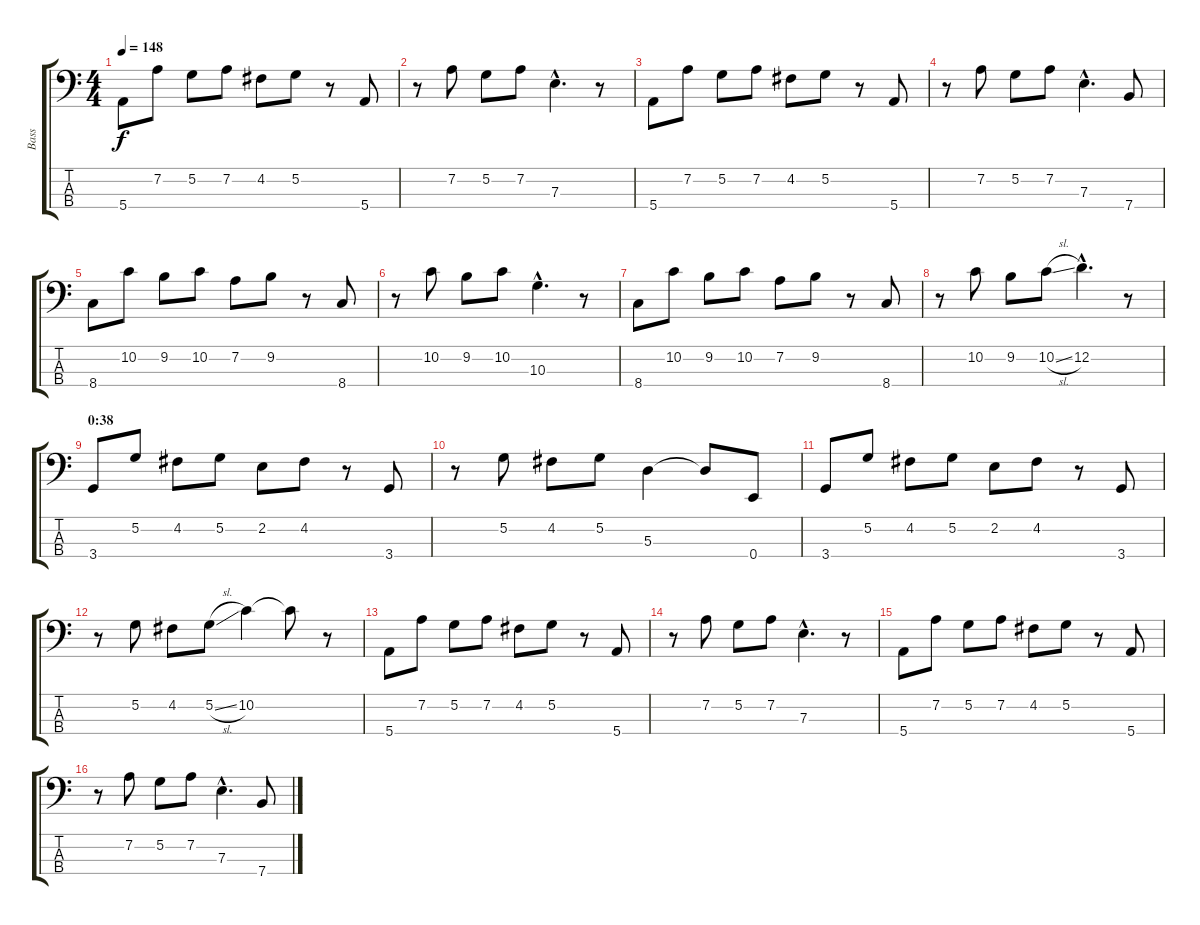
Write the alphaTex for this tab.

\track ("Bass" "Bass") {instrument electricbasspick}
\staff {score tabs}
\tuning (G2 D2 A1 E1) {hide}
\ts (4 4)
\tempo 148
\clef f4
\ks c
5.4.8{dy f} 7.2.8 5.2.8 7.2.8 4.2.8 5.2.8 r.8 5.4.8 |
r.8 7.2.8 5.2.8 7.2.8 7.3{hac}.4{d} r.8 |
5.4.8 7.2.8 5.2.8 7.2.8 4.2.8 5.2.8 r.8 5.4.8 |
r.8 7.2.8 5.2.8 7.2.8 7.3{hac}.4{d} 7.4.8 |
8.4.8 10.2.8 9.2.8 10.2.8 7.2.8 9.2.8 r.8 8.4.8 |
r.8 10.2.8 9.2.8 10.2.8 10.3{hac}.4{d} r.8 |
8.4.8 10.2.8 9.2.8 10.2.8 7.2.8 9.2.8 r.8 8.4.8 |
r.8 10.2.8 9.2.8 10.2{sl}.8 12.2{hac}.4{d} r.8 |
\section ("" "0:38")
3.4.8 5.2.8 4.2.8 5.2.8 2.2.8 4.2.8 r.8 3.4.8 |
r.8 5.2.8 4.2.8 5.2.8 5.3.4 5.3{t}.8 0.4.8 |
3.4.8 5.2.8 4.2.8 5.2.8 2.2.8 4.2.8 r.8 3.4.8 |
r.8 5.2.8 4.2.8 5.2{sl}.8 10.2.4 10.2{t}.8 r.8 |
5.4.8 7.2.8 5.2.8 7.2.8 4.2.8 5.2.8 r.8 5.4.8 |
r.8 7.2.8 5.2.8 7.2.8 7.3{hac}.4{d} r.8 |
5.4.8 7.2.8 5.2.8 7.2.8 4.2.8 5.2.8 r.8 5.4.8 |
r.8 7.2.8 5.2.8 7.2.8 7.3{hac}.4{d} 7.4.8
